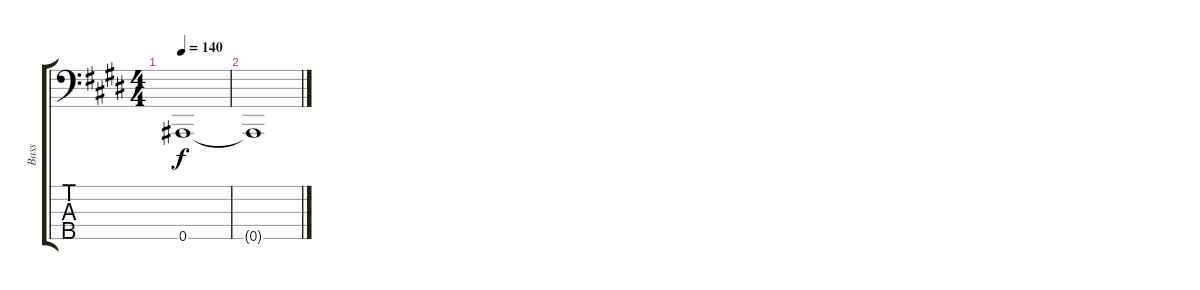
\track ("Bass" "Bass") {instrument electricbassfinger}
\staff {score tabs}
\tuning (Gb2 Db2 Ab1 Eb1 Bb0) {hide}
\ts (4 4)
\tempo 140
\clef f4
\ks e
0.5.1{dy f} |
0.5{t}.1
